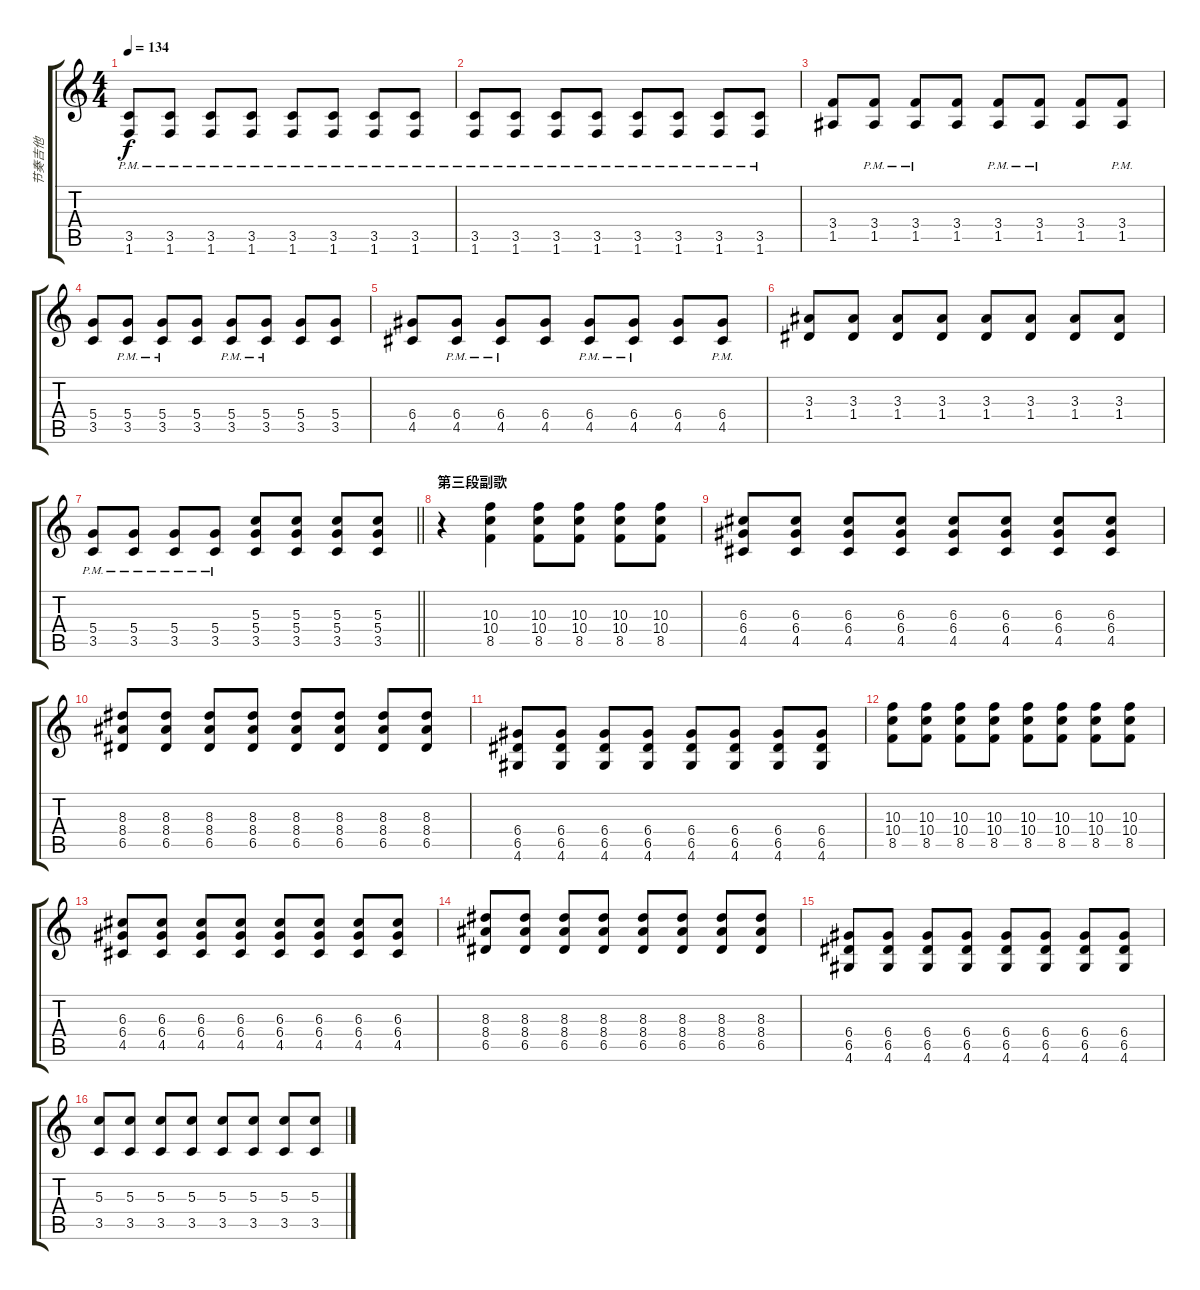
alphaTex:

\track ("节奏吉他" "节奏吉他") {instrument electricguitarmuted}
\staff {score tabs}
\tuning (E4 B3 G3 D3 A2 E2) {hide}
\ts (4 4)
\tempo 134
\clef g2
\ks c
(3.5{pm} 1.6{pm}).8{dy f} (3.5{pm} 1.6{pm}).8 (3.5{pm} 1.6{pm}).8 (3.5{pm} 1.6{pm}).8 (3.5{pm} 1.6{pm}).8 (3.5{pm} 1.6{pm}).8 (3.5{pm} 1.6{pm}).8 (3.5{pm} 1.6{pm}).8 |
(3.5{pm} 1.6{pm}).8 (3.5{pm} 1.6{pm}).8 (3.5{pm} 1.6{pm}).8 (3.5{pm} 1.6{pm}).8 (3.5{pm} 1.6{pm}).8 (3.5{pm} 1.6{pm}).8 (3.5{pm} 1.6{pm}).8 (3.5{pm} 1.6{pm}).8 |
(3.4 1.5).8 (3.4{pm} 1.5{pm}).8 (3.4{pm} 1.5{pm}).8 (3.4 1.5).8 (3.4{pm} 1.5{pm}).8 (3.4{pm} 1.5{pm}).8 (3.4 1.5).8 (3.4{pm} 1.5{pm}).8 |
(5.4 3.5).8 (5.4{pm} 3.5{pm}).8 (5.4{pm} 3.5{pm}).8 (5.4 3.5).8 (5.4{pm} 3.5{pm}).8 (5.4{pm} 3.5{pm}).8 (5.4 3.5).8 (5.4 3.5).8 |
(6.4 4.5).8 (6.4{pm} 4.5{pm}).8 (6.4{pm} 4.5{pm}).8 (6.4 4.5).8 (6.4{pm} 4.5{pm}).8 (6.4{pm} 4.5{pm}).8 (6.4 4.5).8 (6.4{pm} 4.5).8 |
(3.3 1.4).8 (3.3 1.4).8 (3.3 1.4).8 (3.3 1.4).8 (3.3 1.4).8 (3.3 1.4).8 (3.3 1.4).8 (3.3 1.4).8 |
\barLineRight lightlight
(5.4{pm} 3.5{pm}).8 (5.4{pm} 3.5{pm}).8 (5.4{pm} 3.5{pm}).8 (5.4{pm} 3.5{pm}).8 (5.3 5.4 3.5).8 (5.3 5.4 3.5).8 (5.3 5.4 3.5).8 (5.3 5.4 3.5).8 |
\section ("" "第三段副歌")
r.4 (10.3 10.4 8.5).4 (10.3 10.4 8.5).8 (10.3 10.4 8.5).8 (10.3 10.4 8.5).8 (10.3 10.4 8.5).8 |
(6.3 6.4 4.5).8 (6.3 6.4 4.5).8 (6.3 6.4 4.5).8 (6.3 6.4 4.5).8 (6.3 6.4 4.5).8 (6.3 6.4 4.5).8 (6.3 6.4 4.5).8 (6.3 6.4 4.5).8 |
(8.3 8.4 6.5).8 (8.3 8.4 6.5).8 (8.3 8.4 6.5).8 (8.3 8.4 6.5).8 (8.3 8.4 6.5).8 (8.3 8.4 6.5).8 (8.3 8.4 6.5).8 (8.3 8.4 6.5).8 |
(6.4 6.5 4.6).8 (6.4 6.5 4.6).8 (6.4 6.5 4.6).8 (6.4 6.5 4.6).8 (6.4 6.5 4.6).8 (6.4 6.5 4.6).8 (6.4 6.5 4.6).8 (6.4 6.5 4.6).8 |
(10.3 10.4 8.5).8 (10.3 10.4 8.5).8 (10.3 10.4 8.5).8 (10.3 10.4 8.5).8 (10.3 10.4 8.5).8 (10.3 10.4 8.5).8 (10.3 10.4 8.5).8 (10.3 10.4 8.5).8 |
(6.3 6.4 4.5).8 (6.3 6.4 4.5).8 (6.3 6.4 4.5).8 (6.3 6.4 4.5).8 (6.3 6.4 4.5).8 (6.3 6.4 4.5).8 (6.3 6.4 4.5).8 (6.3 6.4 4.5).8 |
(8.3 8.4 6.5).8 (8.3 8.4 6.5).8 (8.3 8.4 6.5).8 (8.3 8.4 6.5).8 (8.3 8.4 6.5).8 (8.3 8.4 6.5).8 (8.3 8.4 6.5).8 (8.3 8.4 6.5).8 |
(6.4 6.5 4.6).8 (6.4 6.5 4.6).8 (6.4 6.5 4.6).8 (6.4 6.5 4.6).8 (6.4 6.5 4.6).8 (6.4 6.5 4.6).8 (6.4 6.5 4.6).8 (6.4 6.5 4.6).8 |
(5.3 3.5).8 (5.3 3.5).8 (5.3 3.5).8 (5.3 3.5).8 (5.3 3.5).8 (5.3 3.5).8 (5.3 3.5).8 (5.3 3.5).8
